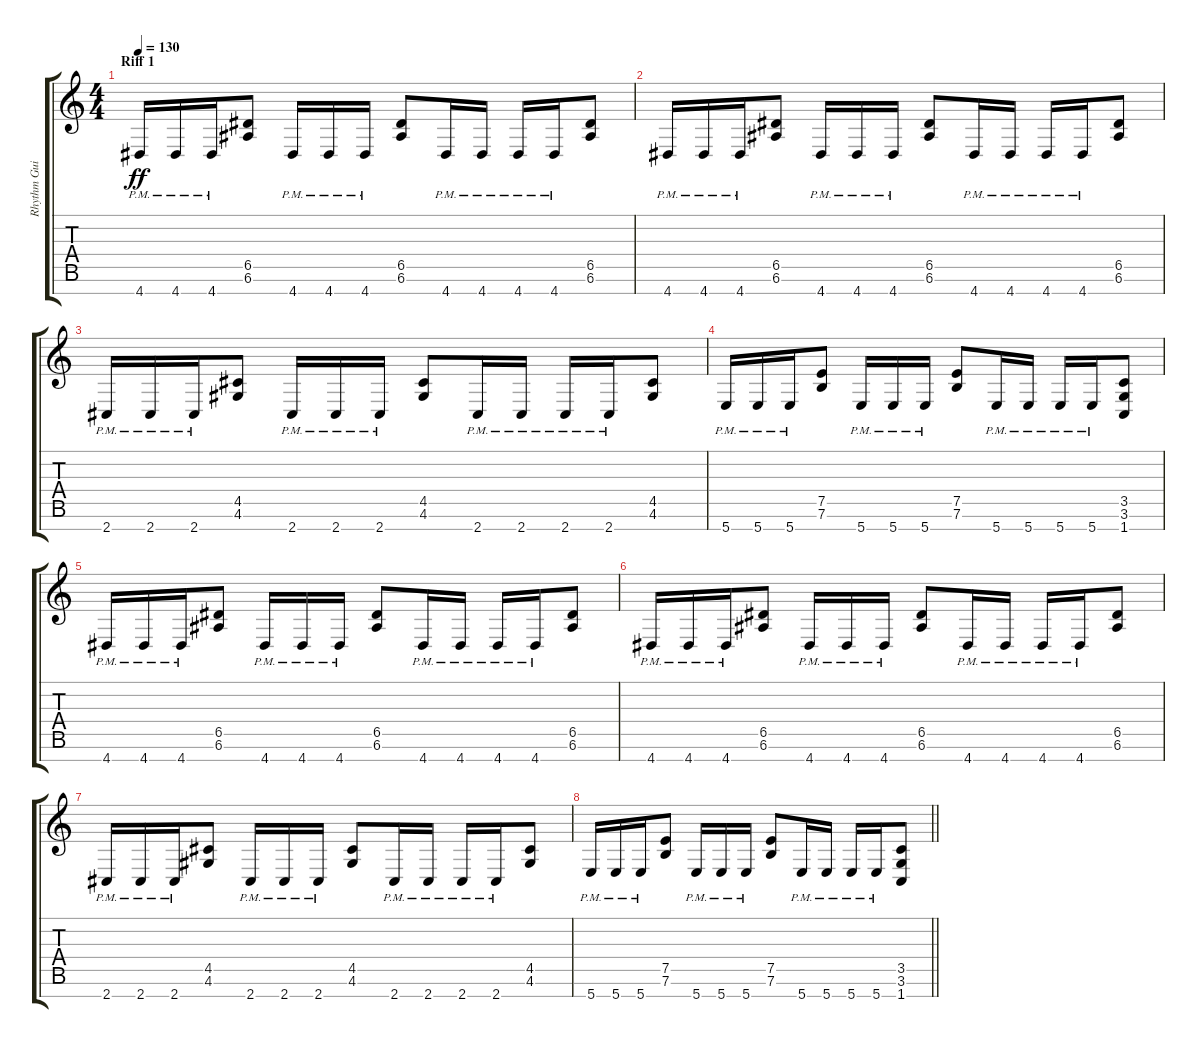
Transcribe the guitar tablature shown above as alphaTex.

\track ("Rhythm Guitar 1" "Rhythm Gui") {instrument distortionguitar}
\staff {score tabs}
\tuning (E4 B3 G3 D3 A2 E2 B1) {hide}
\ts (4 4)
\section ("" "Riff 1")
\tempo 130
\clef g2
\ks c
4.7{pm}.16{dy ff} 4.7{pm}.16 4.7{pm}.16 (6.5 6.6).8 4.7{pm}.16 4.7{pm}.16 4.7{pm}.16 (6.5 6.6).8 4.7{pm}.16 4.7{pm}.16 4.7{pm}.16 4.7{pm}.16 (6.5 6.6).8 |
4.7{pm}.16 4.7{pm}.16 4.7{pm}.16 (6.5 6.6).8 4.7{pm}.16 4.7{pm}.16 4.7{pm}.16 (6.5 6.6).8 4.7{pm}.16 4.7{pm}.16 4.7{pm}.16 4.7{pm}.16 (6.5 6.6).8 |
2.7{pm}.16 2.7{pm}.16 2.7{pm}.16 (4.5 4.6).8 2.7{pm}.16 2.7{pm}.16 2.7{pm}.16 (4.5 4.6).8 2.7{pm}.16 2.7{pm}.16 2.7{pm}.16 2.7{pm}.16 (4.5 4.6).8 |
5.7{pm}.16 5.7{pm}.16 5.7{pm}.16 (7.5 7.6).8 5.7{pm}.16 5.7{pm}.16 5.7{pm}.16 (7.5 7.6).8 5.7{pm}.16 5.7{pm}.16 5.7{pm}.16 5.7{pm}.16 (3.5 3.6 1.7).8 |
4.7{pm}.16 4.7{pm}.16 4.7{pm}.16 (6.5 6.6).8 4.7{pm}.16 4.7{pm}.16 4.7{pm}.16 (6.5 6.6).8 4.7{pm}.16 4.7{pm}.16 4.7{pm}.16 4.7{pm}.16 (6.5 6.6).8 |
4.7{pm}.16 4.7{pm}.16 4.7{pm}.16 (6.5 6.6).8 4.7{pm}.16 4.7{pm}.16 4.7{pm}.16 (6.5 6.6).8 4.7{pm}.16 4.7{pm}.16 4.7{pm}.16 4.7{pm}.16 (6.5 6.6).8 |
2.7{pm}.16 2.7{pm}.16 2.7{pm}.16 (4.5 4.6).8 2.7{pm}.16 2.7{pm}.16 2.7{pm}.16 (4.5 4.6).8 2.7{pm}.16 2.7{pm}.16 2.7{pm}.16 2.7{pm}.16 (4.5 4.6).8 |
\barLineRight lightlight
5.7{pm}.16 5.7{pm}.16 5.7{pm}.16 (7.5 7.6).8 5.7{pm}.16 5.7{pm}.16 5.7{pm}.16 (7.5 7.6).8 5.7{pm}.16 5.7{pm}.16 5.7{pm}.16 5.7{pm}.16 (3.5 3.6 1.7).8
